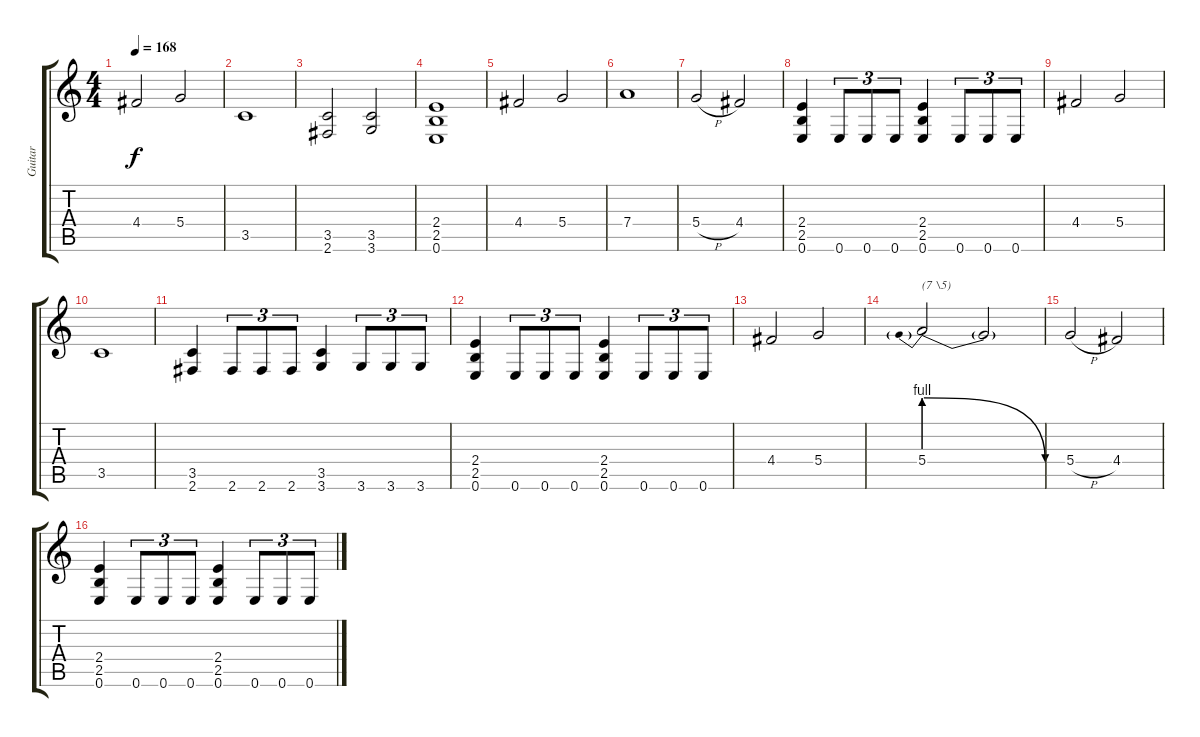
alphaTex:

\track ("Guitar" "Guitar") {instrument distortionguitar}
\staff {score tabs}
\tuning (E4 B3 G3 D3 A2 E2) {hide}
\ts (4 4)
\tempo 168
\clef g2
\ks c
4.4.2{dy f} 5.4.2 |
3.5.1 |
(3.5 2.6).2 (3.5 3.6).2 |
(2.4 2.5 0.6).1 |
4.4.2 5.4.2 |
7.4.1 |
5.4{h}.2 4.4.2 |
(2.4 2.5 0.6).4 0.6.8{tu (3 2)} 0.6.8{tu (3 2)} 0.6.8{tu (3 2)} (2.4 2.5 0.6).4 0.6.8{tu (3 2)} 0.6.8{tu (3 2)} 0.6.8{tu (3 2)} |
4.4.2 5.4.2 |
3.5.1 |
(3.5 2.6).4 2.6.8{tu (3 2)} 2.6.8{tu (3 2)} 2.6.8{tu (3 2)} (3.5 3.6).4 3.6.8{tu (3 2)} 3.6.8{tu (3 2)} 3.6.8{tu (3 2)} |
(2.4 2.5 0.6).4 0.6.8{tu (3 2)} 0.6.8{tu (3 2)} 0.6.8{tu (3 2)} (2.4 2.5 0.6).4 0.6.8{tu (3 2)} 0.6.8{tu (3 2)} 0.6.8{tu (3 2)} |
4.4.2 5.4.2 |
5.4{be (prebendrelease 0 4 60 0)}.2{txt "(7 \\5)"} 5.4{t}.2 |
5.4{h}.2 4.4.2 |
(2.4 2.5 0.6).4 0.6.8{tu (3 2)} 0.6.8{tu (3 2)} 0.6.8{tu (3 2)} (2.4 2.5 0.6).4 0.6.8{tu (3 2)} 0.6.8{tu (3 2)} 0.6.8{tu (3 2)}
